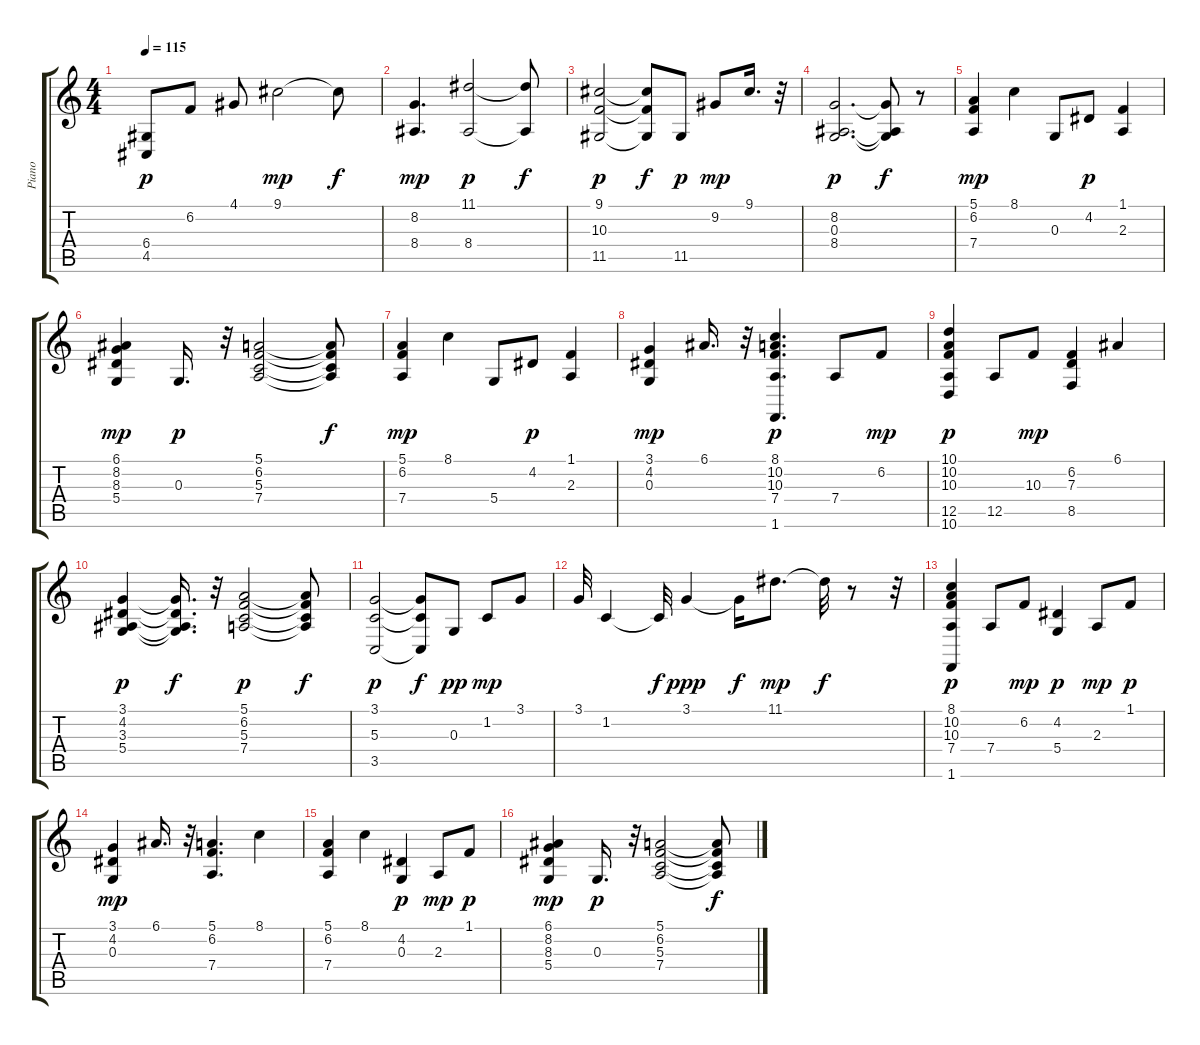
\track ("Piano" "Piano") {instrument electricpiano1}
\staff {score tabs}
\tuning (E4 B3 G3 D3 A2 E2) {hide}
\ts (4 4)
\tempo 115
\clef g2
\ks c
(6.4 4.5).8{dy p} 6.2.8 4.1.8 9.1.2{dy mp} 9.1{t}.8{dy f} |
(8.2 8.4).4{d dy mp} (11.1 8.4).2{dy p} (11.1{t} 8.4{t}).8{dy f} |
(9.1 10.3 11.5).2{dy p} (9.1{t} 10.3{t} 11.5{t}).8{dy f} 11.5.8{dy p} 9.2.8{dy mp} 9.1.16{d} r.32 |
(8.2 0.3 8.4).2{d dy p} (8.2{t} 0.3{t} 8.4{t}).8{dy f} r.8 |
(5.1 6.2 7.4).4{dy mp} 8.1.4 0.3.8 4.2.8{dy p} (1.1 2.3).4 |
(6.1 8.2 8.3 5.4).4{dy mp} 0.3.16{d dy p} r.32 (5.1 6.2 5.3 7.4).2 (5.1{t} 6.2{t} 5.3{t} 7.4{t}).8{dy f} |
(5.1 6.2 7.4).4{dy mp} 8.1.4 5.4.8 4.2.8{dy p} (1.1 2.3).4 |
(3.1 4.2 0.3).4{dy mp} 6.1.16{d} r.32 (8.1 10.2 10.3 7.4 1.6).4{d dy p} 7.4.8 6.2.8{dy mp} |
(10.1 10.2 10.3 12.5 10.6).4{dy p} 12.5.8 10.3.8{dy mp} (6.2 7.3 8.5).4 6.1.4 |
(3.1 4.2 3.3 5.4).4{dy p} (3.1{t} 4.2{t} 3.3{t} 5.4{t}).16{d dy f} r.32 (5.1 6.2 5.3 7.4).2{dy p} (5.1{t} 6.2{t} 5.3{t} 7.4{t}).8{dy f} |
(3.1 5.3 3.5).2{dy p} (3.1{t} 5.3{t} 3.5{t}).8{dy f} 0.3.8{dy pp} 1.2.8{dy mp} 3.1.8 |
3.1.32 1.2.4 1.2{t}.32{dy f} 3.1.4{dy ppp} 3.1{t}.16{dy f} 11.1.8{d dy mp} 11.1{t}.32{dy f} r.8 r.32 |
(8.1 10.2 10.3 7.4 1.6).4{dy p} 7.4.8 6.2.8{dy mp} (4.2 5.4).4{dy p} 2.3.8{dy mp} 1.1.8{dy p} |
(3.1 4.2 0.3).4{dy mp} 6.1.16{d} r.32 (5.1 6.2 7.4).4{d} 8.1.4 |
(5.1 6.2 7.4).4 8.1.4 (4.2 0.3).4{dy p} 2.3.8{dy mp} 1.1.8{dy p} |
(6.1 8.2 8.3 5.4).4{dy mp} 0.3.16{d dy p} r.32 (5.1 6.2 5.3 7.4).2 (5.1{t} 6.2{t} 5.3{t} 7.4{t}).8{dy f}
